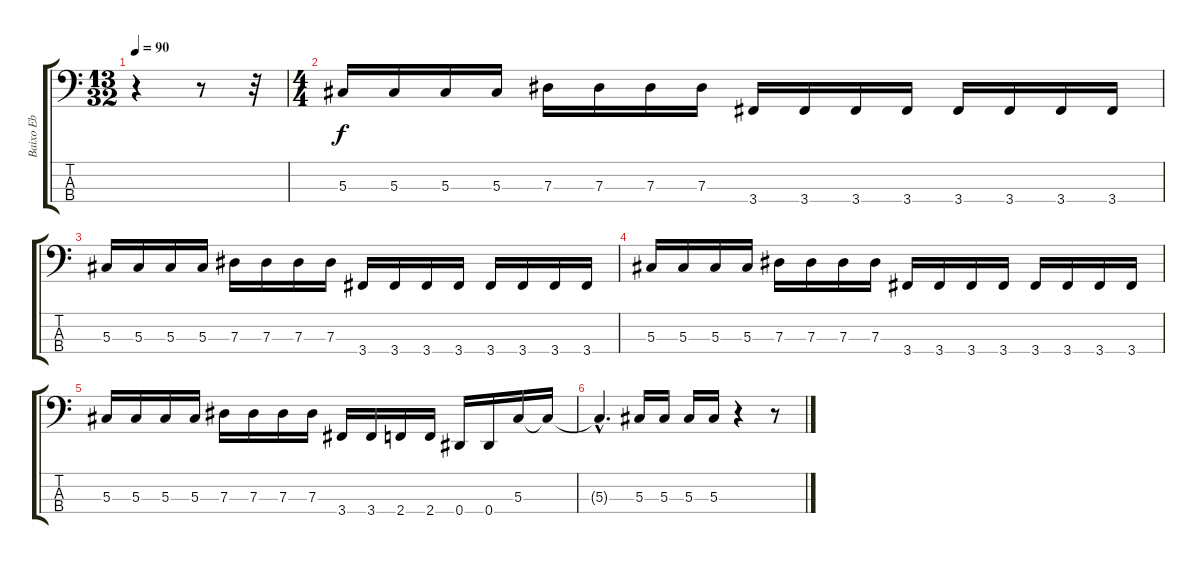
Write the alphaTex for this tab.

\track ("Baixo Eb" "Baixo Eb") {instrument electricbassfinger}
\staff {score tabs}
\tuning (Gb2 Db2 Ab1 Eb1) {hide}
\ts (13 32)
\tempo 90
\clef f4
\ks c
r.4{dy f} r.8 r.32 |
\ts (4 4)
5.3.16 5.3.16 5.3.16 5.3.16 7.3.16 7.3.16 7.3.16 7.3.16 3.4.16 3.4.16 3.4.16 3.4.16 3.4.16 3.4.16 3.4.16 3.4.16 |
5.3.16 5.3.16 5.3.16 5.3.16 7.3.16 7.3.16 7.3.16 7.3.16 3.4.16 3.4.16 3.4.16 3.4.16 3.4.16 3.4.16 3.4.16 3.4.16 |
5.3.16 5.3.16 5.3.16 5.3.16 7.3.16 7.3.16 7.3.16 7.3.16 3.4.16 3.4.16 3.4.16 3.4.16 3.4.16 3.4.16 3.4.16 3.4.16 |
5.3.16 5.3.16 5.3.16 5.3.16 7.3.16 7.3.16 7.3.16 7.3.16 3.4.16 3.4.16 2.4.16 2.4.16 0.4.16 0.4.16 5.3.16 5.3{t}.16 |
5.3{hac t}.4{d} 5.3.16 5.3.16 5.3.16 5.3.16 r.4 r.8
